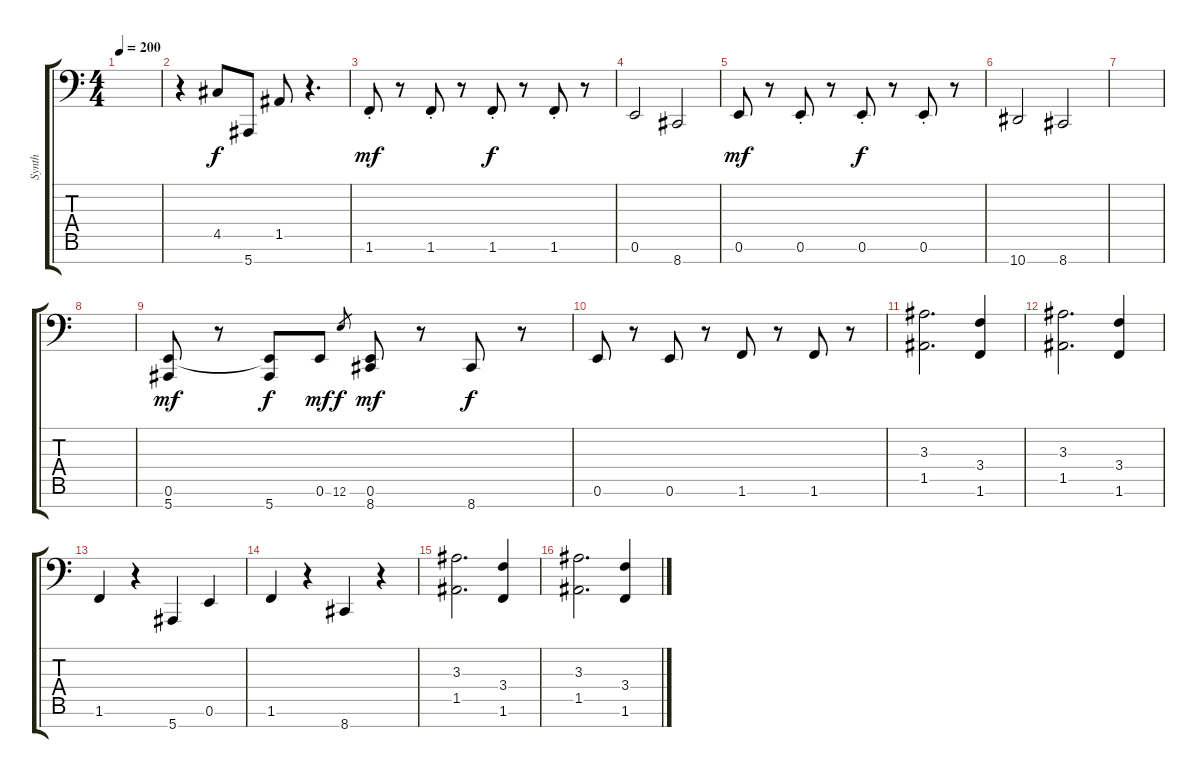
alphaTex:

\track ("Synth" "Synth") {instrument oboe}
\staff {score tabs}
\tuning (E4 B3 G3 D3 A2 E2 F1) {hide}
\ts (4 4)
\tempo 200
\clef f4
\ks c
|
r.4{instrument oboe} 4.5.8 5.7.8{instrument tuba} 1.5.8{instrument oboe} r.4{d} |
1.6{st}.8{dy mf} r.8 1.6{st}.8 r.8 1.6{st}.8{dy f} r.8 1.6{st}.8 r.8 |
0.6.2 8.7.2 |
0.6.8{dy mf} r.8 0.6{st}.8 r.8 0.6{st}.8{dy f} r.8 0.6{st}.8 r.8 |
10.7.2 8.7.2 |
|
|
(0.6 5.7).8{dy mf} r.8 (0.6{t} 5.7).8{dy f} 0.6.8{dy mf} 12.6.8{gr dy f} (0.6 8.7).8{dy mf} r.8 8.7.8{dy f} r.8 |
0.6.8 r.8 0.6.8 r.8 1.6.8 r.8 1.6.8 r.8 |
(3.3 1.5).2{d} (3.4 1.6).4 |
(3.3 1.5).2{d} (3.4 1.6).4 |
1.6.4 r.4 5.7.4 0.6.4 |
1.6.4 r.4 8.7.4 r.4 |
(3.3 1.5).2{d} (3.4 1.6).4 |
(3.3 1.5).2{d} (3.4 1.6).4
